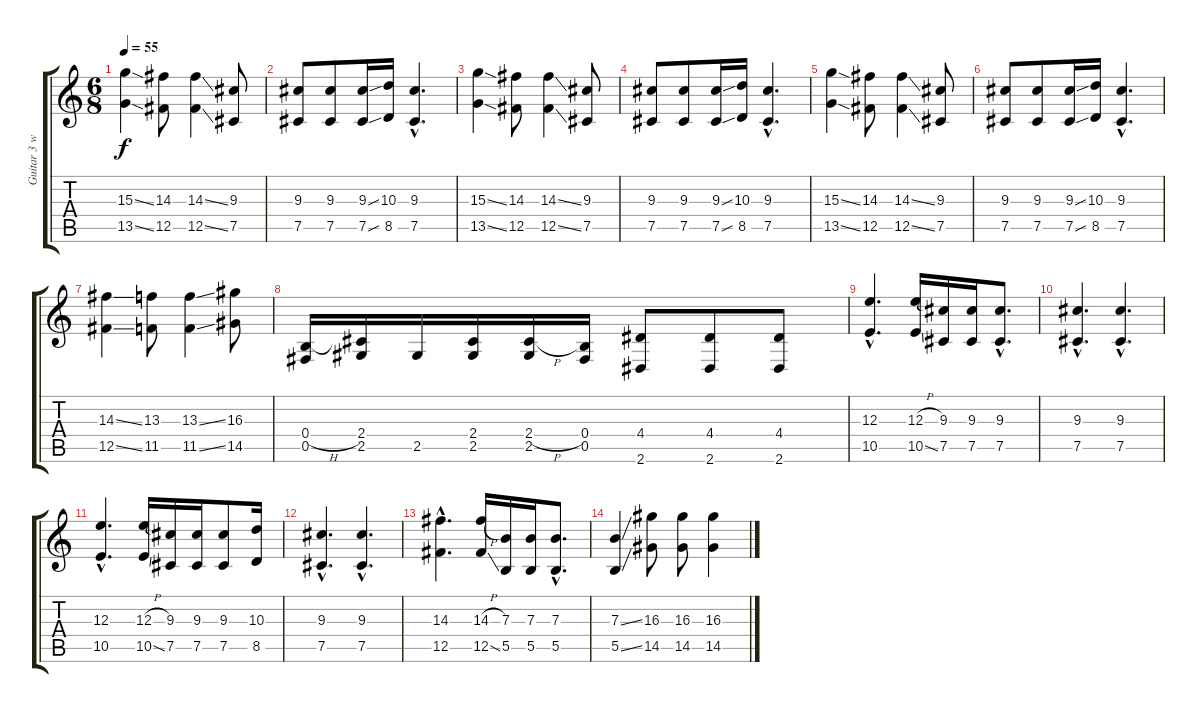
\track ("Guitar 3 w/ Distorsion and delay" "Guitar 3 w") {instrument distortionguitar}
\staff {score tabs}
\tuning (Db4 Ab3 E3 B2 Gb2 Db2) {hide}
\ts (6 8)
\tempo 55
\clef g2
\ks c
(15.3{ss} 13.5{ss}).4{dy f} (14.3 12.5).8 (14.3{ss} 12.5{ss}).4 (9.3 7.5).8 |
(9.3 7.5).8 (9.3 7.5).8 (9.3{ss} 7.5{ss}).16 (10.3 8.5).16 (9.3{hac} 7.5{hac}).4{d} |
(15.3{ss} 13.5{ss}).4 (14.3 12.5).8 (14.3{ss} 12.5{ss}).4 (9.3 7.5).8 |
(9.3 7.5).8 (9.3 7.5).8 (9.3{ss} 7.5{ss}).16 (10.3 8.5).16 (9.3{hac} 7.5{hac}).4{d} |
(15.3{ss} 13.5{ss}).4 (14.3 12.5).8 (14.3{ss} 12.5{ss}).4 (9.3 7.5).8 |
(9.3 7.5).8 (9.3 7.5).8 (9.3{ss} 7.5{ss}).16 (10.3 8.5).16 (9.3{hac} 7.5{hac}).4{d} |
(14.3{ss} 12.5{ss}).4 (13.3 11.5).8 (13.3{ss} 11.5{ss}).4 (16.3 14.5).8 |
(0.4{h} 0.5).16 (2.4 2.5).16 2.5.16 (2.4 2.5).16 (2.4{h} 2.5).16 (0.4 0.5).16 (4.4 2.6).8 (4.4 2.6).8 (4.4 2.6).8 |
(12.3{hac} 10.5{hac}).4{d} (12.3{h} 10.5{ss}).16 (9.3 7.5).16 (9.3 7.5).16 (9.3{hac} 7.5{hac}).8{d} |
(9.3{hac} 7.5{hac}).4{d} (9.3{hac} 7.5{hac}).4{d} |
(12.3{hac} 10.5{hac}).4{d} (12.3{h} 10.5{ss}).16 (9.3 7.5).16 (9.3 7.5).16 (9.3 7.5).8 (10.3 8.5).16 |
(9.3{hac} 7.5{hac}).4{d} (9.3{hac} 7.5{hac}).4{d} |
(14.3{hac} 12.5{hac}).4{d} (14.3{h} 12.5{ss}).16 (7.3 5.5).16 (7.3 5.5).16 (7.3{hac} 5.5{hac}).8{d} |
(7.3{ss} 5.5{ss}).4 (16.3 14.5).8 (16.3 14.5).8 (16.3 14.5).4
